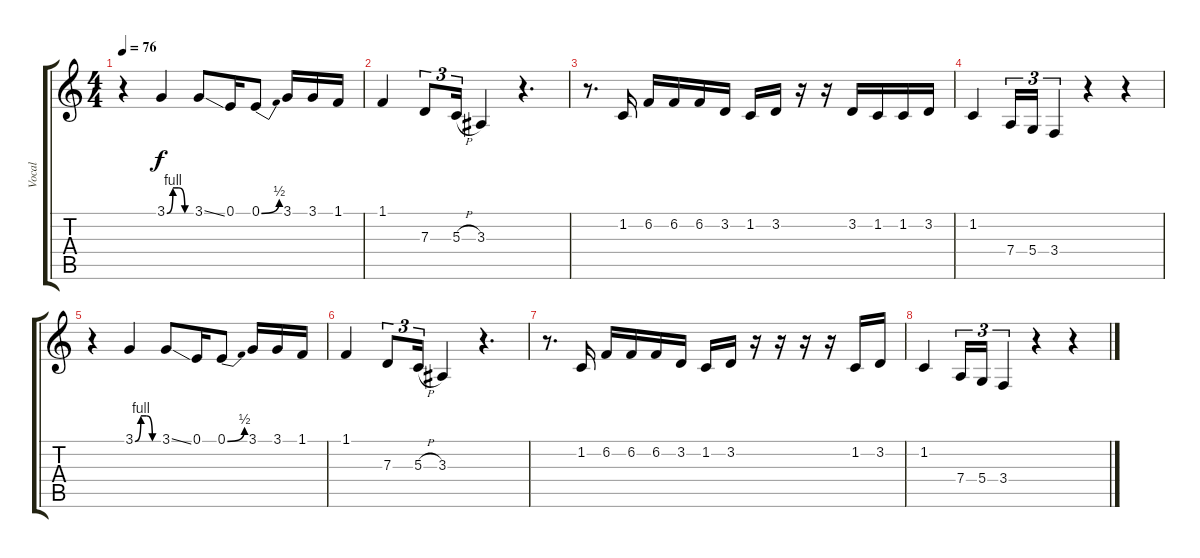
\track ("Vocal" "Vocal") {instrument tremolostrings}
\staff {score tabs}
\tuning (E4 B3 G3 D3 A2 E2) {hide}
\ts (4 4)
\tempo 76
\clef g2
\ks c
r.4{dy f} 3.1{be (custom 0 0 15 4 30 4 45 0 60 0)}.4 3.1{ss}.8 0.1.16 0.1{be (bend 0 0 60 2)}.8 3.1.16 3.1.16 1.1.16 |
1.1.4 7.3.8{tu (3 2)} 5.3{h}.16{tu (3 2)} 3.3.4 r.4{d} |
r.8{d} 1.2.16 6.2.16 6.2.16 6.2.16 3.2.16 1.2.16 3.2.16 r.16 r.16 3.2.16 1.2.16 1.2.16 3.2.16 |
1.2.4 7.4.16{tu (3 2)} 5.4.16{tu (3 2)} 3.4.4{tu (3 2)} r.4 r.4 |
r.4 3.1{be (custom 0 0 15 4 30 4 45 0 60 0)}.4 3.1{ss}.8 0.1.16 0.1{be (bend 0 0 60 2)}.8 3.1.16 3.1.16 1.1.16 |
1.1.4 7.3.8{tu (3 2)} 5.3{h}.16{tu (3 2)} 3.3.4 r.4{d} |
r.8{d} 1.2.16 6.2.16 6.2.16 6.2.16 3.2.16 1.2.16 3.2.16 r.16 r.16 r.16 r.16 1.2.16 3.2.16 |
1.2.4 7.4.16{tu (3 2)} 5.4.16{tu (3 2)} 3.4.4{tu (3 2)} r.4 r.4
